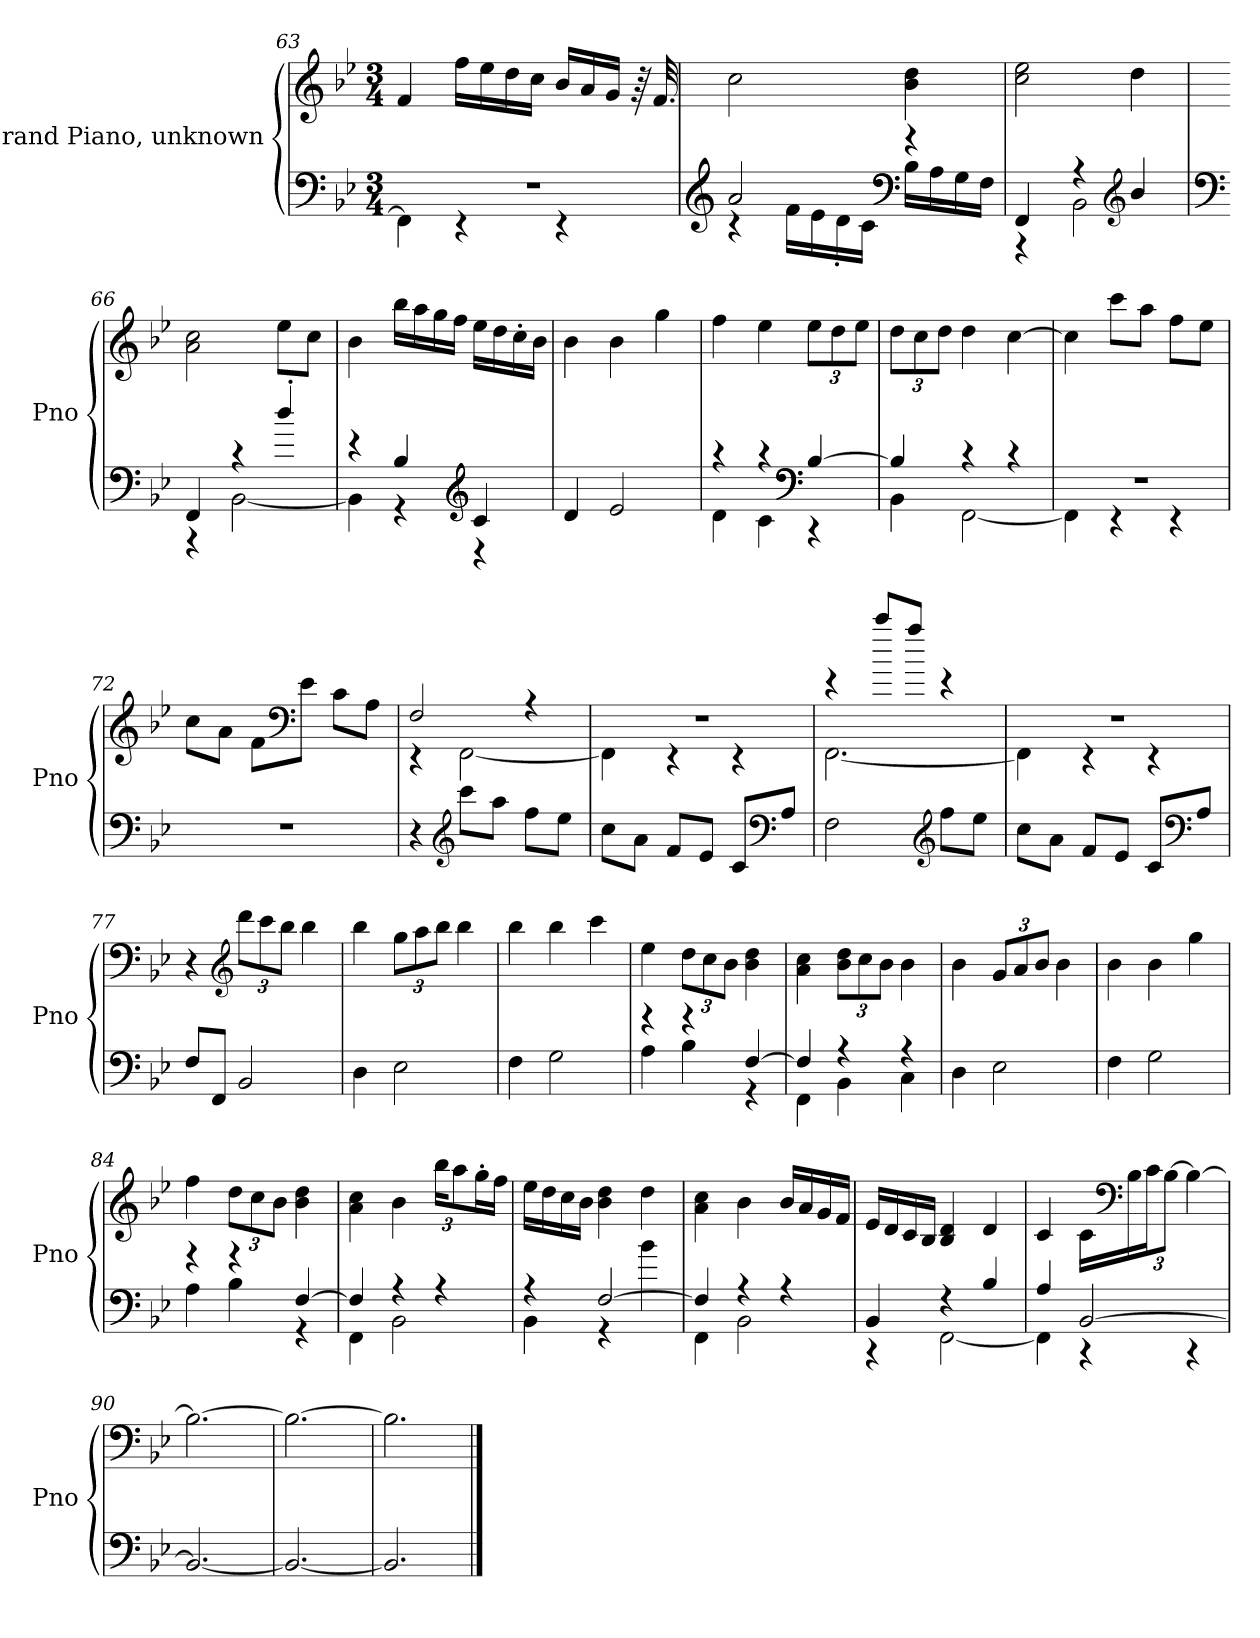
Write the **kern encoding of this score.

**kern	**kern
*part1	*part1
*staff2	*staff1
*I"Grand Piano, unknown	*
*I'Pno	*
*clefF4	*clefG2
*k[b-e-]	*k[b-e-]
*M3/4	*M3/4
=63	=63
*^	*
2.r	4FF\]	4f/
.	4r	16ff\LL
.	.	16ee-\
.	.	16dd\
.	.	16cc\JJ
.	4r	16b-/LL
.	.	16a/
.	.	16g/JJ
.	.	64r
.	.	32.f/
!!LO:LB:g=z
=64	=64	=64
*clefG2	*	*
2a/	4r	2cc\
.	16f\LL	.
.	16e-\	.
.	16d'\	.
.	16c\JJ	.
*clefF4	*	*
4r	16B-\LL	4b-\ 4dd\
.	16A\	.
.	16G\	.
.	16F\JJ	.
=65	=65	=65
4FF/	4r	2cc\ 2ee-\
4r	2BB-\	.
*clefG2	*	*
4b-/	.	4dd\
=66	=66	=66
*clefF4	*	*
4FF/	4r	2a\ 2cc\
4r	[2BB-\	.
4dd'/	.	8ee-\L
.	.	8cc\J
=67	=67	=67
4r	4BB-\]	4b-\
4B-/	4r	16bb-\LL
.	.	16aa\
.	.	16gg\
.	.	16ff\JJ
*clefG2	*	*
4c/	4r	16ee-\LL
.	.	16dd\
.	.	16cc'\
.	.	16b-\JJ
*v	*v	*
=68	=68
4d/	4b-\
2e-/	4b-\
.	4gg\
=69	=69
*^	*
4r	4d\	4ff\
4r	4c\	4ee-\
*clefF4	*	*
*	*	*Xbrackettup
[4B-/	4r	12ee-\L
.	.	12dd\
.	.	12ee-\J
!!LO:PB:g=z
=70	=70	=70
4B-/]	4BB-\	12dd\L
.	.	12cc\
.	.	12dd\J
4r	[2FF\	4dd\
4r	.	[4cc\
=71	=71	=71
2.r	4FF\]	4cc\]
.	4r	8ccc\L
.	.	8aa\J
.	4r	8ff\L
.	.	8ee-\J
*v	*v	*
=72	=72
2.r	8cc\L
.	8a\J
.	8f\L
*	*clefF4
.	8e-\J
.	8c\L
.	8A\J
=73	=73
*	*^
4r	2F/	4r
*clefG2	*	*
8ccc\L	.	[2FF\
8aa\J	.	.
8ff\L	4r	.
8ee-\J	.	.
=74	=74	=74
8cc\L	2.r	4FF\]
8a\J	.	.
8f/L	.	4r
8e-/J	.	.
8c/L	.	4r
*clefF4	*	*
8A/J	.	.
=75	=75	=75
2F\	4r	[2.FF\
.	8ccc/L	.
.	8aa/J	.
*clefG2	*	*
8ff\L	4r	.
8ee-\J	.	.
!!LO:LB:g=z	!!
=76	=76	=76
8cc\L	2.r	4FF\]
8a\J	.	.
8f/L	.	4r
8e-/J	.	.
8c/L	.	4r
*clefF4	*	*
8A/J	.	.
*	*v	*v
=77	=77
8F/L	4r
8FF/J	.
*	*clefG2
2BB-/	12ddd\L
.	12ccc\
.	12bb-\J
.	4bb-\
=78	=78
4D\	4bb-\
2E-\	12gg\L
.	12aa\
.	12bb-\J
.	4bb-\
=79	=79
4F\	4bb-\
2G\	4bb-\
.	4ccc\
=80	=80
*^	*
4r	4A\	4ee-\
4r	4B-\	12dd\L
.	.	12cc\
.	.	12b-\J
[4F/	4r	4b-\ 4dd\
=81	=81	=81
4F/]	4FF\	4a\ 4cc\
4r	4BB-\	12b-\ 12dd\L
.	.	12cc\
.	.	12b-\J
4r	4C\	4b-\
*v	*v	*
=82	=82
4D\	4b-\
2E-\	12g/L
.	12a/
.	12b-/J
.	4b-\
!!LO:LB:g=z
=83	=83
4F\	4b-\
2G\	4b-\
.	4gg\
=84	=84
*^	*
4r	4A\	4ff\
4r	4B-\	12dd\L
.	.	12cc\
.	.	12b-\J
[4F/	4r	4b-\ 4dd\
=85	=85	=85
4F/]	4FF\	4a\ 4cc\
4r	2BB-\	4b-\
4r	.	24bb-\KL
.	.	12aa\
.	.	16gg'\L
.	.	16ff\JJ
=86	=86	=86
4r	4BB-\	16ee-\LL
.	.	16dd\
.	.	16cc\
.	.	16b-\JJ
[2F/	4r	4b-\ 4dd\
.	4b-\	4dd\
=87	=87	=87
4F/]	4FF\	4a\ 4cc\
4r	2BB-\	4b-\
4r	.	16b-/LL
.	.	16a/
.	.	16g/
.	.	16f/JJ
=88	=88	=88
4BB-/	4r	16e-/LL
.	.	16d/
.	.	16c/
.	.	16B-/JJ
4r	[2FF\	4B-/ 4d/
4B-/	.	4d/
=89	=89	=89
4A/	4FF\]	4c/
[2BB-/	4r	16c\LL
*	*	*clefF4
.	.	16B-\
.	.	24c\J
.	.	[12B-\J
.	4r	4B-\_
*v	*v	*
=90	=90
2.BB-/_	2.B-\_
!!LO:LB:g=z
=91	=91
2.BB-/_	2.B-\_
=92	=92
2.BB-/]	2.B-\]
==	==
*-	*-
